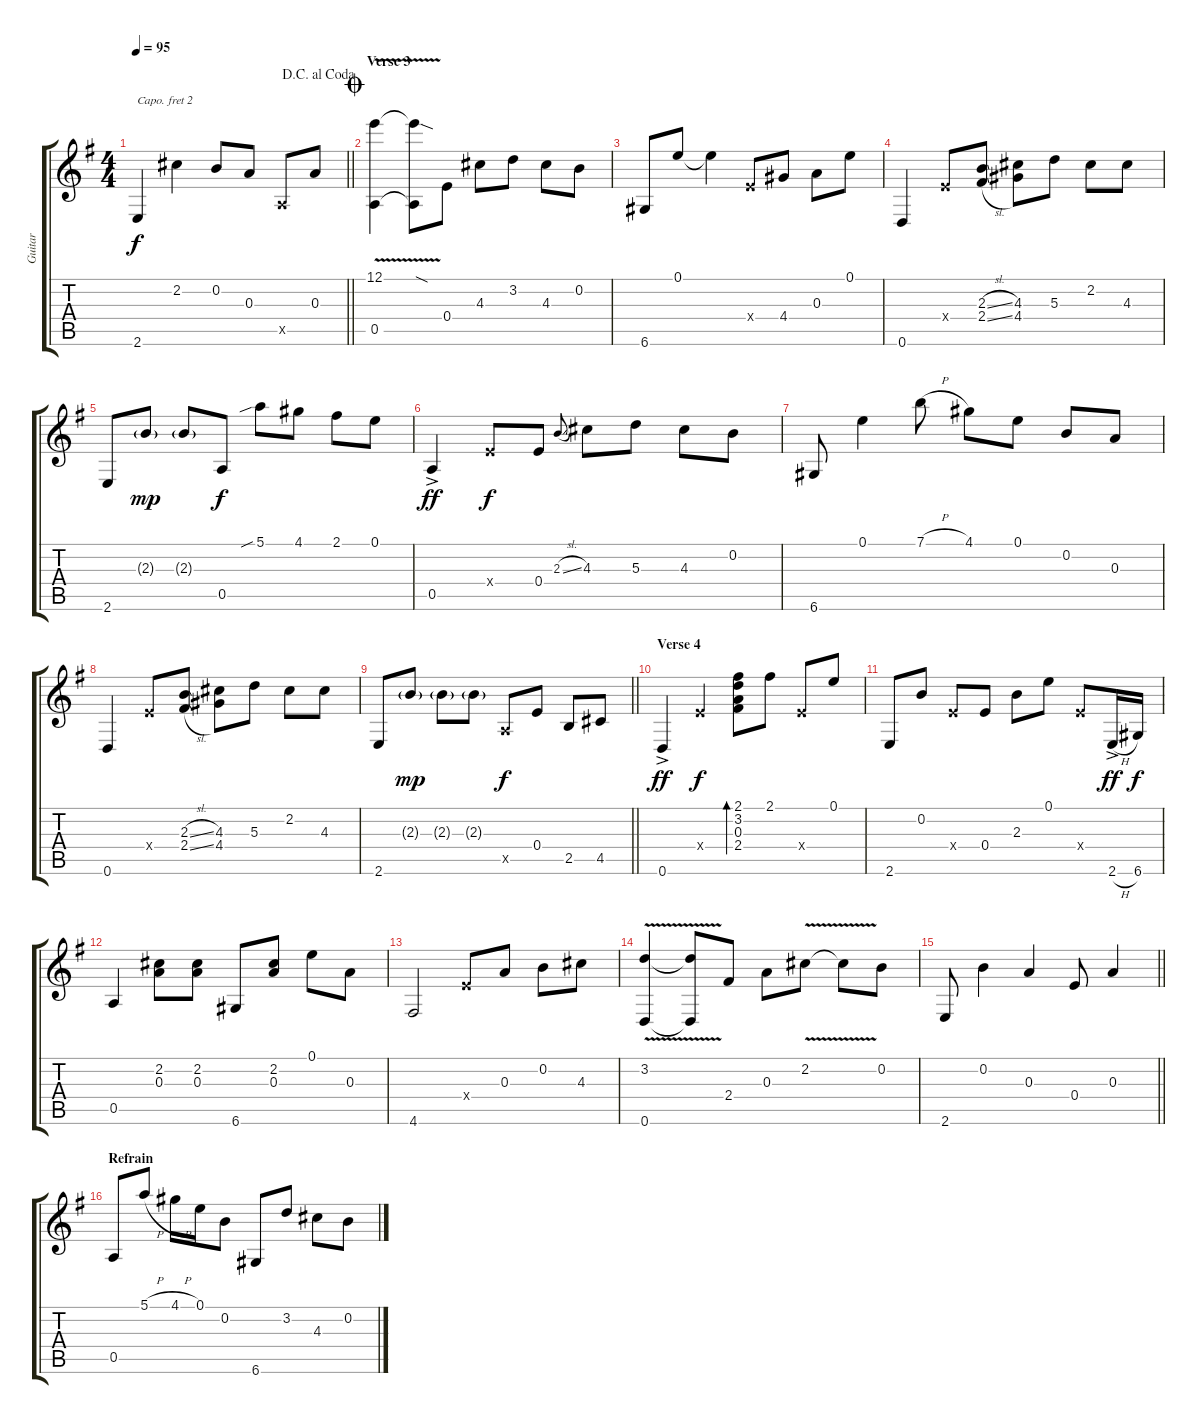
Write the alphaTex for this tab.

\track ("Guitar" "Guitar") {instrument acousticguitarsteel}
\staff {score tabs}
\capo 2
\tuning (D4 A3 G3 D3 G2 C2) {hide}
\ts (4 4)
\jump dacapoalcoda
\tempo 95
\clef g2
\barLineRight lightlight
\ks g
2.6.4{dy f} 2.2.4 0.2.8 0.3.8 0.5{x}.8 0.3.8 |
\section ("" "Verse 3")
\jump coda
(12.1{v} 0.5).4 (12.1{sod t} 0.5{t}).8 0.4.8 4.3.8 3.2.8 4.3.8 0.2.8 |
6.6.8 0.1.8 0.1{t}.4 0.4{x}.8 4.4.8 0.3.8 0.1.8 |
0.6.4 0.4{x}.8 (2.3{sl} 2.4{sl}).8 (4.3 4.4).8 5.3.8 2.2.8 4.3.8 |
2.6.8 2.3{g}.8{dy mp} 2.3{g}.8 0.5.8{dy f} 5.1{sib}.8 4.1.8 2.1.8 0.1.8 |
0.5{ac}.4{dy ff} 0.4{x}.8{dy f} 0.4.8 2.3{sl}.8{gr onbeat} 4.3.8 5.3.8 4.3.8 0.2.8 |
6.6.8 0.1.4 7.1{h}.8 4.1.8 0.1.8 0.2.8 0.3.8 |
0.6.4 0.4{x}.8 (2.3{sl} 2.4{sl}).8 (4.3 4.4).8 5.3.8 2.2.8 4.3.8 |
\barLineRight lightlight
2.6.8 2.3{g}.8{dy mp} 2.3{g}.8 2.3{g}.8 0.5{x}.8{dy f} 0.4.8 2.5.8 4.5.8 |
\section ("" "Verse 4")
0.6{ac}.4{dy ff} 0.4{x}.4{dy f} (2.1 3.2 0.3 2.4).8{bd 480} 2.1.8 0.4{x}.8 0.1.8 |
2.6.8 0.2.8 0.4{x}.8 0.4.8 2.3.8 0.1.8 0.4{x}.8 2.6{h ac}.16{dy ff} 6.6.16{dy f} |
0.5.4 (2.2 0.3).8 (2.2 0.3).8 6.6.8 (2.2 0.3).8 0.1.8 0.3.8 |
4.6.2 0.4{x}.8 0.3.8 0.2.8 4.3.8 |
(3.2{v} 0.6).4 (3.2{t} 0.6{t}).8 2.4.8 0.3.8 2.2{v}.8 2.2{t}.8 0.2.8 |
\barLineRight lightlight
2.6.8 0.2.4 0.3.4 0.4.8 0.3.4 |
\section ("" "Refrain")
0.5.8 5.1{h}.8 4.1{h}.16 0.1.16 0.2.8 6.6.8 3.2.8 4.3.8 0.2.8
